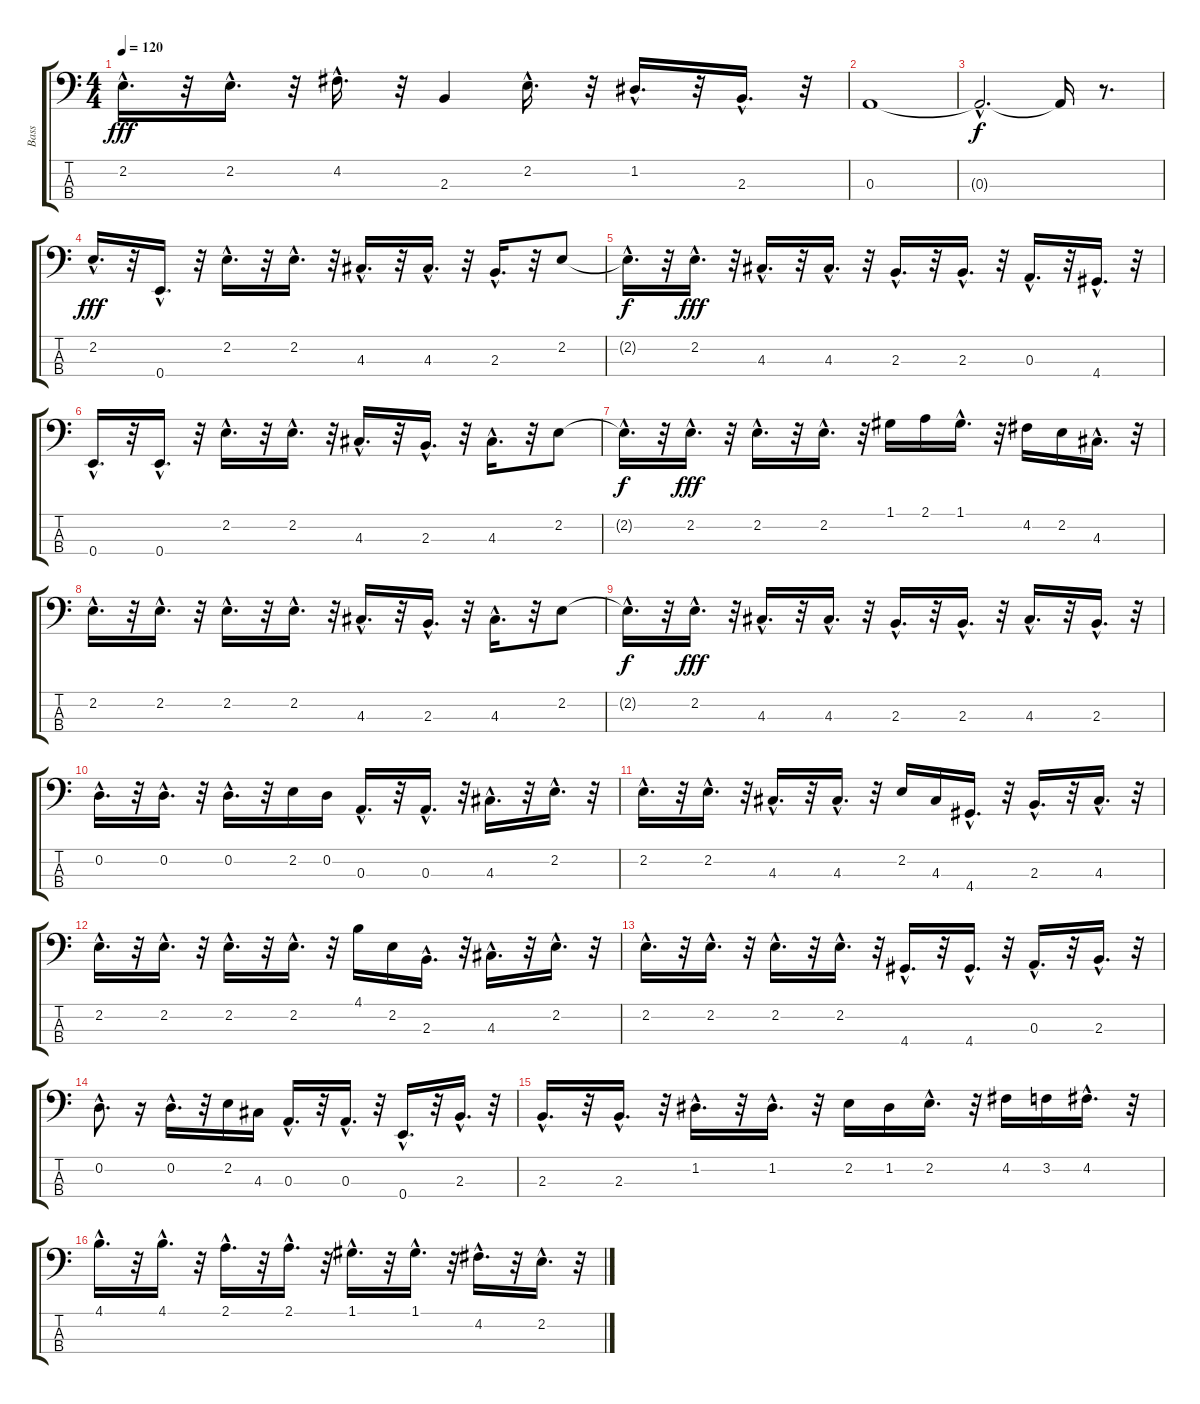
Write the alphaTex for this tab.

\track ("Bass" "Bass") {instrument electricbassfinger}
\staff {score tabs}
\tuning (G2 D2 A1 E1) {hide}
\ts (4 4)
\tempo 120
\clef f4
\ks c
2.2{hac}.16{d dy fff} r.32 2.2{hac}.16{d} r.32 4.2{hac}.16{d} r.32 2.3.4 2.2{hac}.16{d} r.32 1.2{hac}.16{d} r.32 2.3{hac}.16{d} r.32 |
0.3.1 |
0.3{hac t}.2{d dy f} 0.3{t}.16 r.8{d} |
2.2{hac}.16{d dy fff} r.32 0.4{hac}.16{d} r.32 2.2{hac}.16{d} r.32 2.2{hac}.16{d} r.32 4.3{hac}.16{d} r.32 4.3{hac}.16{d} r.32 2.3{hac}.16{d} r.32 2.2.8 |
2.2{hac t}.16{d dy f} r.32 2.2{hac}.16{d dy fff} r.32 4.3{hac}.16{d} r.32 4.3{hac}.16{d} r.32 2.3{hac}.16{d} r.32 2.3{hac}.16{d} r.32 0.3{hac}.16{d} r.32 4.4{hac}.16{d} r.32 |
0.4{hac}.16{d} r.32 0.4{hac}.16{d} r.32 2.2{hac}.16{d} r.32 2.2{hac}.16{d} r.32 4.3{hac}.16{d} r.32 2.3{hac}.16{d} r.32 4.3{hac}.16{d} r.32 2.2.8 |
2.2{hac t}.16{d dy f} r.32 2.2{hac}.16{d dy fff} r.32 2.2{hac}.16{d} r.32 2.2{hac}.16{d} r.32 1.1.16 2.1.16 1.1{hac}.16{d} r.32 4.2.16 2.2.16 4.3{hac}.16{d} r.32 |
2.2{hac}.16{d} r.32 2.2{hac}.16{d} r.32 2.2{hac}.16{d} r.32 2.2{hac}.16{d} r.32 4.3{hac}.16{d} r.32 2.3{hac}.16{d} r.32 4.3{hac}.16{d} r.32 2.2.8 |
2.2{hac t}.16{d dy f} r.32 2.2{hac}.16{d dy fff} r.32 4.3{hac}.16{d} r.32 4.3{hac}.16{d} r.32 2.3{hac}.16{d} r.32 2.3{hac}.16{d} r.32 4.3{hac}.16{d} r.32 2.3{hac}.16{d} r.32 |
0.2{hac}.16{d} r.32 0.2{hac}.16{d} r.32 0.2{hac}.16{d} r.32 2.2.16 0.2.16 0.3{hac}.16{d} r.32 0.3{hac}.16{d} r.32 4.3{hac}.16{d} r.32 2.2{hac}.16{d} r.32 |
2.2{hac}.16{d} r.32 2.2{hac}.16{d} r.32 4.3{hac}.16{d} r.32 4.3{hac}.16{d} r.32 2.2.16 4.3.16 4.4{hac}.16{d} r.32 2.3{hac}.16{d} r.32 4.3{hac}.16{d} r.32 |
2.2{hac}.16{d} r.32 2.2{hac}.16{d} r.32 2.2{hac}.16{d} r.32 2.2{hac}.16{d} r.32 4.1.16 2.2.16 2.3{hac}.16{d} r.32 4.3{hac}.16{d} r.32 2.2{hac}.16{d} r.32 |
2.2{hac}.16{d} r.32 2.2{hac}.16{d} r.32 2.2{hac}.16{d} r.32 2.2{hac}.16{d} r.32 4.4{hac}.16{d} r.32 4.4{hac}.16{d} r.32 0.3{hac}.16{d} r.32 2.3{hac}.16{d} r.32 |
0.2{hac}.8{d} r.16 0.2{hac}.16{d} r.32 2.2.16 4.3.16 0.3{hac}.16{d} r.32 0.3{hac}.16{d} r.32 0.4{hac}.16{d} r.32 2.3{hac}.16{d} r.32 |
2.3{hac}.16{d} r.32 2.3{hac}.16{d} r.32 1.2{hac}.16{d} r.32 1.2{hac}.16{d} r.32 2.2.16 1.2.16 2.2{hac}.16{d} r.32 4.2.16 3.2.16 4.2{hac}.16{d} r.32 |
4.1{hac}.16{d} r.32 4.1{hac}.16{d} r.32 2.1{hac}.16{d} r.32 2.1{hac}.16{d} r.32 1.1{hac}.16{d} r.32 1.1{hac}.16{d} r.32 4.2{hac}.16{d} r.32 2.2{hac}.16{d} r.32
